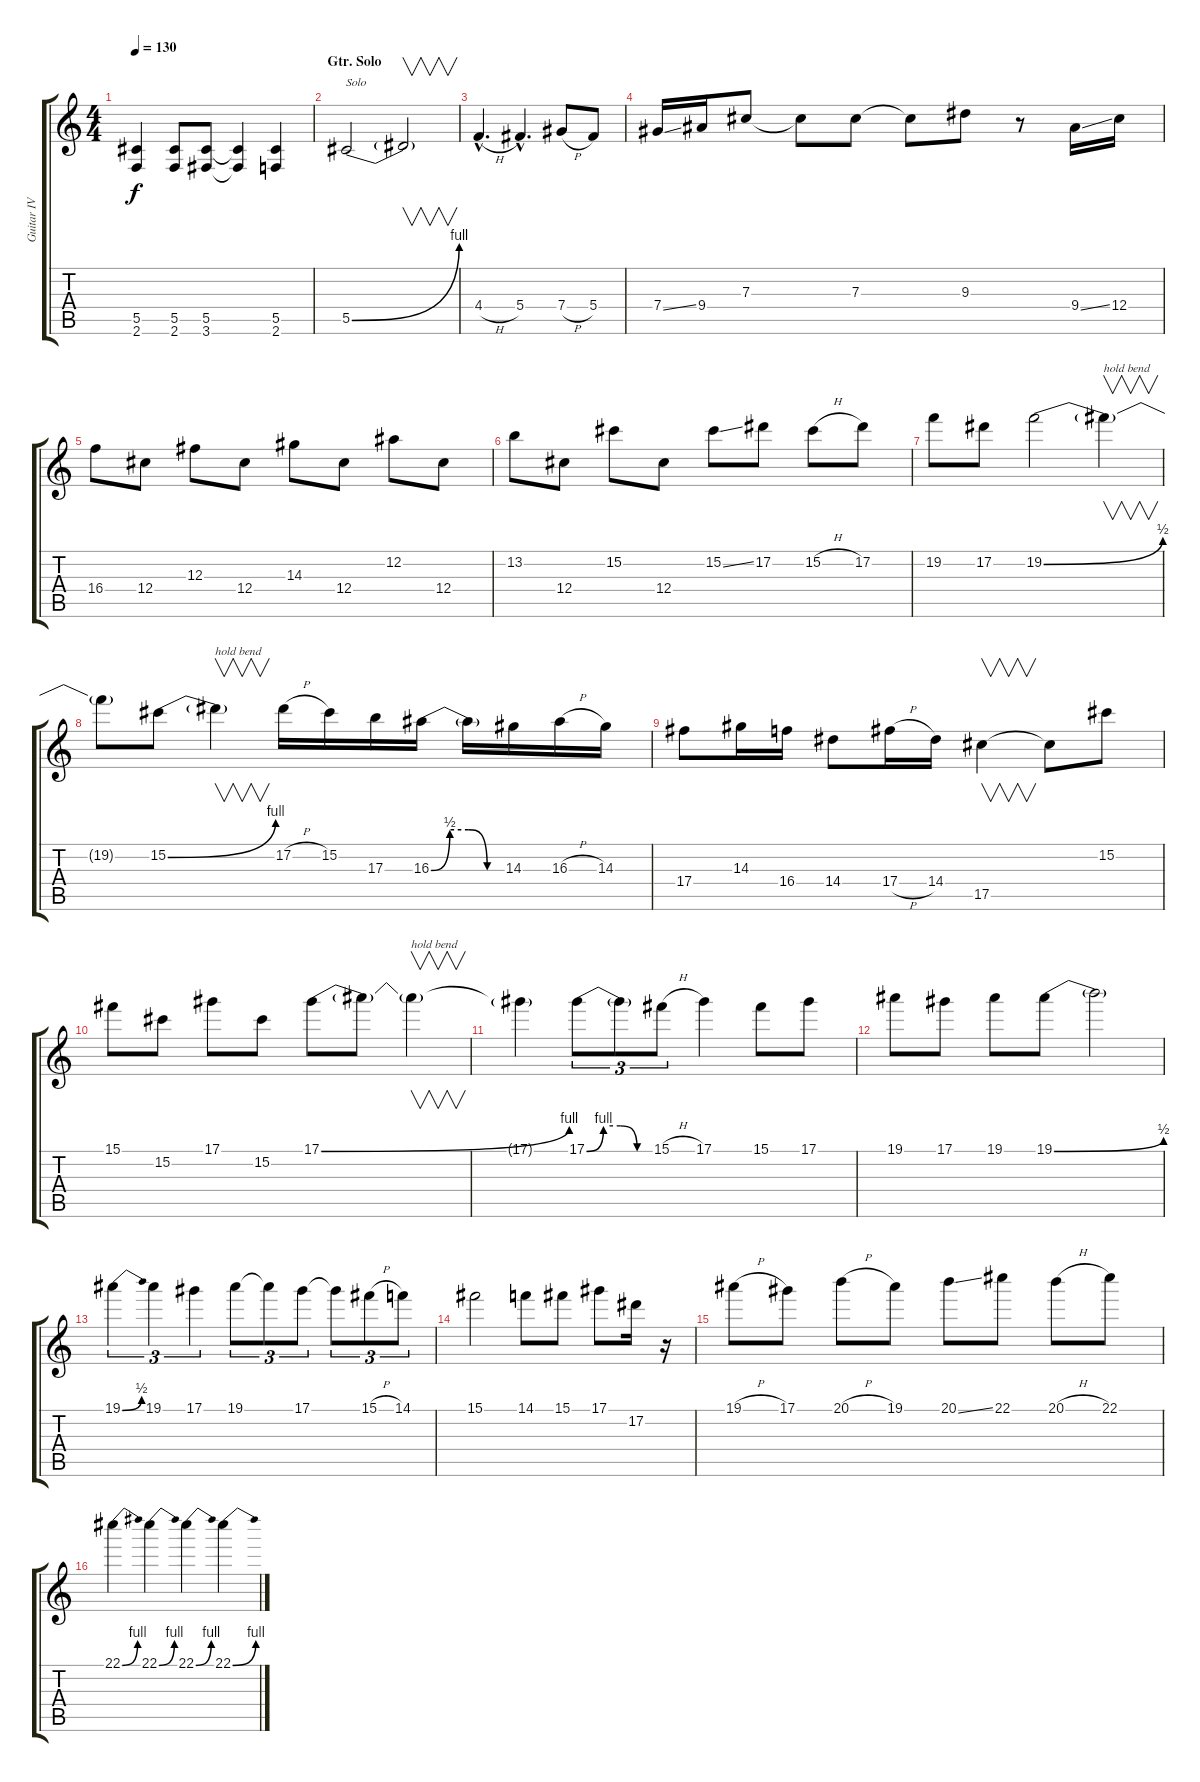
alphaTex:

\track ("Guitar IV (w/ dist.)" "Guitar IV ") {instrument distortionguitar}
\staff {score tabs}
\tuning (Eb4 Bb3 Gb3 Db3 Ab2 Eb2) {hide}
\ts (4 4)
\tempo 130
\clef g2
\ks c
(5.5 2.6).4{dy f} (5.5 2.6).8 (5.5 3.6).8 (5.5{t} 3.6{t}).4 (5.5 2.6).4 |
\section ("" "Gtr. Solo")
5.5{be (bend 0 0 60 4)}.2{txt "Solo"} 5.5{t}.2{v} |
4.4{h hac}.4{d} 5.4{hac}.4{d} 7.4{h}.8 5.4.8 |
7.4{ss}.16 9.4.16 7.3.8 7.3{t}.8 7.3.8 7.3{t}.8 9.3.8 r.8 9.4{ss}.16 12.4.16 |
16.4.8 12.4.8 12.3.8 12.4.8 14.3.8 12.4.8 12.2.8 12.4.8 |
13.2.8 12.4.8 15.2.8 12.4.8 15.2{ss}.8 17.2.8 15.2{h}.8 17.2.8 |
19.2.8 17.2.8 19.2{be (bend 0 0 60 2)}.2 19.2{t}.4{v txt "hold bend"} |
19.2{t}.8 15.2{be (bend 0 0 60 4)}.8 15.2{t}.4{v txt "hold bend"} 17.2{h}.16 15.2.16 17.3.16 16.3{be (custom 0 0 15 2 30 2 45 0 60 0)}.16 16.3{t}.16 14.3.16 16.3{h}.16 14.3.16 |
17.4.8 14.3.16 16.4.16 14.4.8 17.4{h}.16 14.4.16 17.5.4{v} 17.5{t}.8 15.2.8 |
15.1.8 15.2.8 17.1.8 15.2.8 17.1{be (bend 0 0 60 4)}.8 17.1{t}.8 17.1{t}.4{v txt "hold bend"} |
17.1{t}.4 17.1{be (custom 0 0 15 4 30 4 45 0 60 0)}.8{tu (3 2)} 17.1{t}.8{tu (3 2)} 15.1{h}.8{tu (3 2)} 17.1.4 15.1.8 17.1.8 |
19.1.8 17.1.8 19.1.8 19.1{be (bend 0 0 60 2)}.8 19.1{t}.2 |
19.1{be (bend 0 0 60 2)}.4{tu (3 2)} 19.1.4{tu (3 2)} 17.1.4{tu (3 2)} 19.1.8{tu (3 2)} 19.1{t}.8{tu (3 2)} 17.1.8{tu (3 2)} 17.1{t}.8{tu (3 2)} 15.1{h}.8{tu (3 2)} 14.1.8{tu (3 2)} |
15.1.2 14.1.8 15.1.8 17.1.8 17.2.16 r.16 |
19.1{h}.8 17.1.8 20.1{h}.8 19.1.8 20.1{ss}.8 22.1.8 20.1{h}.8 22.1.8 |
22.1{be (bend 0 0 60 4)}.4 22.1{be (bend 0 0 60 4)}.4 22.1{be (bend 0 0 60 4)}.4 22.1{be (bend 0 0 60 4)}.4
